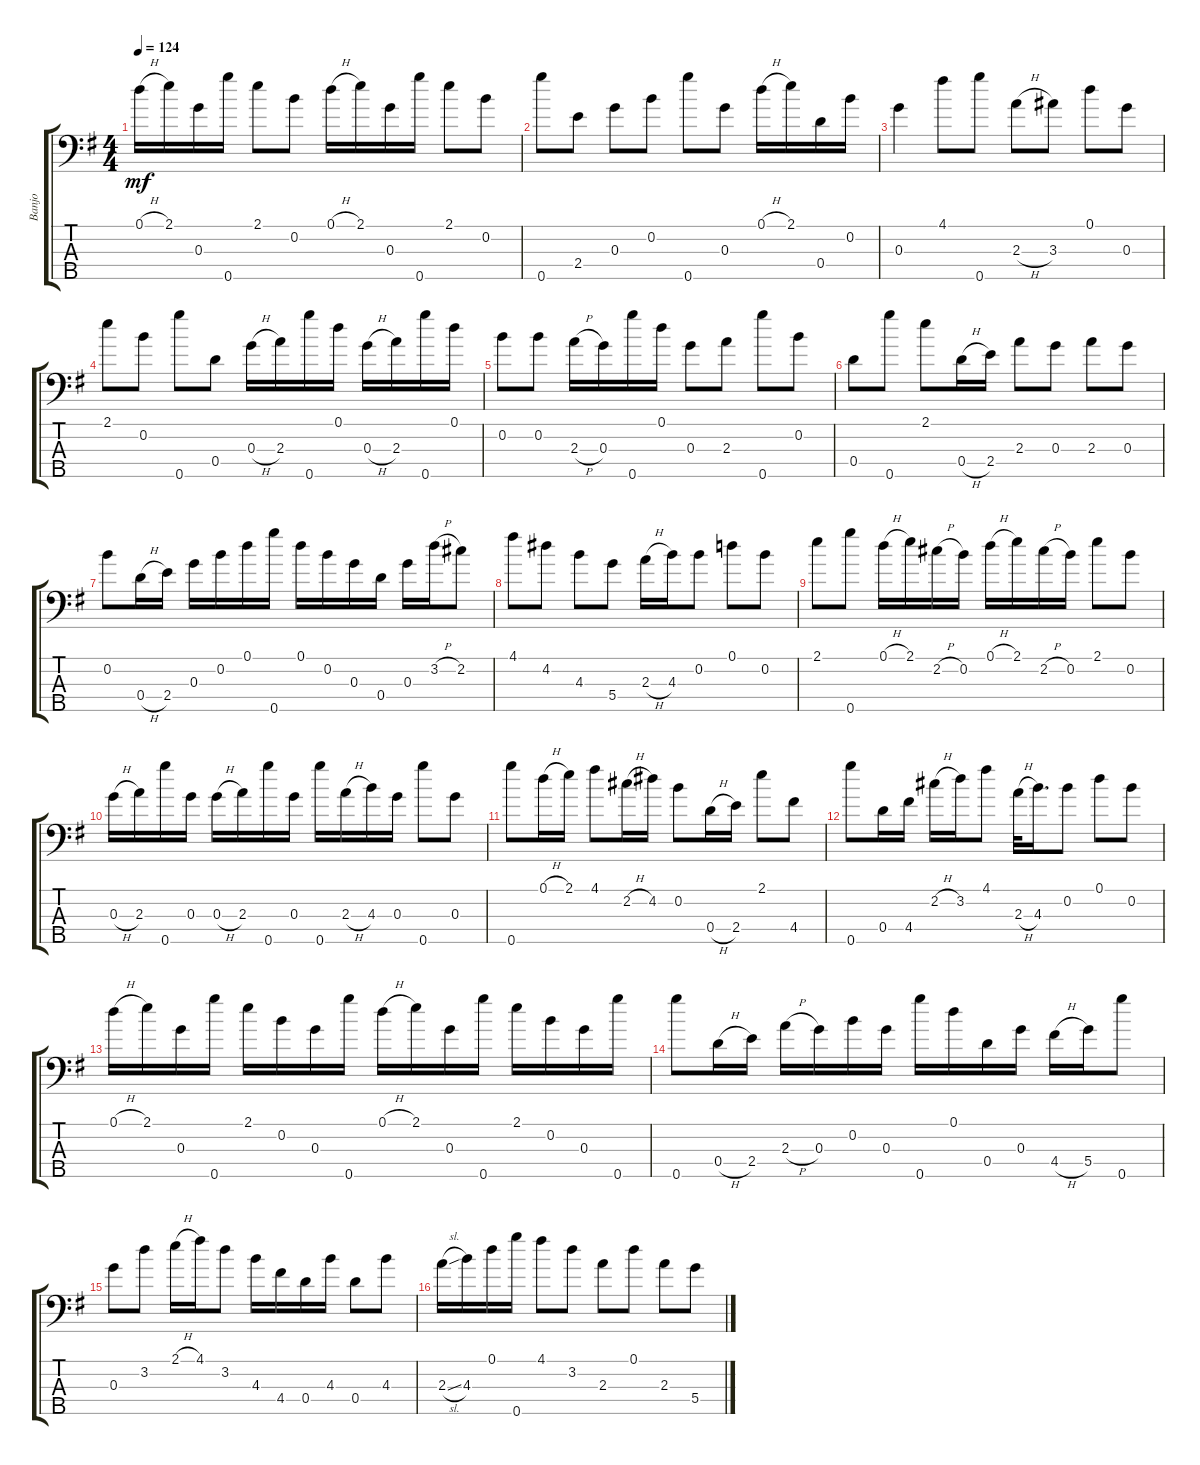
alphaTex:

\track ("Banjo" "Banjo") {instrument acousticguitarnylon}
\staff {score tabs}
\tuning (D4 B3 G3 D3 G4) {hide}
\ts (4 4)
\tempo 124
\clef f4
\ks g
0.1{h}.16{dy mf} 2.1.16 0.3.16 0.5.16 2.1.8 0.2.8 0.1{h}.16 2.1.16 0.3.16 0.5.16 2.1.8 0.2.8 |
0.5.8 2.4.8 0.3.8 0.2.8 0.5.8 0.3.8 0.1{h}.16 2.1.16 0.4.16 0.2.16 |
0.3.4 4.1.8 0.5.8 2.3{h}.8 3.3.8 0.1.8 0.3.8 |
2.1.8 0.2.8 0.5.8 0.4.8 0.3{h}.16 2.3.16 0.5.16 0.1.16 0.3{h}.16 2.3.16 0.5.16 0.1.16 |
0.2.8 0.2.8 2.3{h}.16 0.3.16 0.5.16 0.1.16 0.3.8 2.3.8 0.5.8 0.2.8 |
0.4.8 0.5.8 2.1.8 0.4{h}.16 2.4.16 2.3.8 0.3.8 2.3.8 0.3.8 |
0.2.8 0.4{h}.16 2.4.16 0.3.16 0.2.16 0.1.16 0.5.16 0.1.16 0.2.16 0.3.16 0.4.16 0.3.16 3.2{h}.16 2.2.8 |
4.1.8 4.2.8 4.3.8 5.4.8 2.3{h}.16 4.3.16 0.2.8 0.1.8 0.2.8 |
2.1.8 0.5.8 0.1{h}.16 2.1.16 2.2{h}.16 0.2.16 0.1{h}.16 2.1.16 2.2{h}.16 0.2.16 2.1.8 0.2.8 |
0.3{h}.16 2.3.16 0.5.16 0.3.16 0.3{h}.16 2.3.16 0.5.16 0.3.16 0.5.16 2.3{h}.16 4.3.16 0.3.16 0.5.8 0.3.8 |
0.5.8 0.1{h}.16 2.1.16 4.1.8 2.2{h}.16 4.2.16 0.2.8 0.4{h}.16 2.4.16 2.1.8 4.4.8 |
0.5.8 0.4.16 4.4.16 2.2{h}.16 3.2.16 4.1.8 2.3{h}.32 4.3.16{d} 0.2.8 0.1.8 0.2.8 |
0.1{h}.16 2.1.16 0.3.16 0.5.16 2.1.16 0.2.16 0.3.16 0.5.16 0.1{h}.16 2.1.16 0.3.16 0.5.16 2.1.16 0.2.16 0.3.16 0.5.16 |
0.5.8 0.4{h}.16 2.4.16 2.3{h}.16 0.3.16 0.2.16 0.3.16 0.5.16 0.1.16 0.4.16 0.3.16 4.4{h}.16 5.4.16 0.5.8 |
0.3.8 3.2.8 2.1{h}.16 4.1.16 3.2.8 4.3.16 4.4.16 0.4.16 4.3.16 0.4.8 4.3.8 |
2.3{sl}.16 4.3.16 0.1.16 0.5.16 4.1.8 3.2.8 2.3.8 0.1.8 2.3.8 5.4.8
